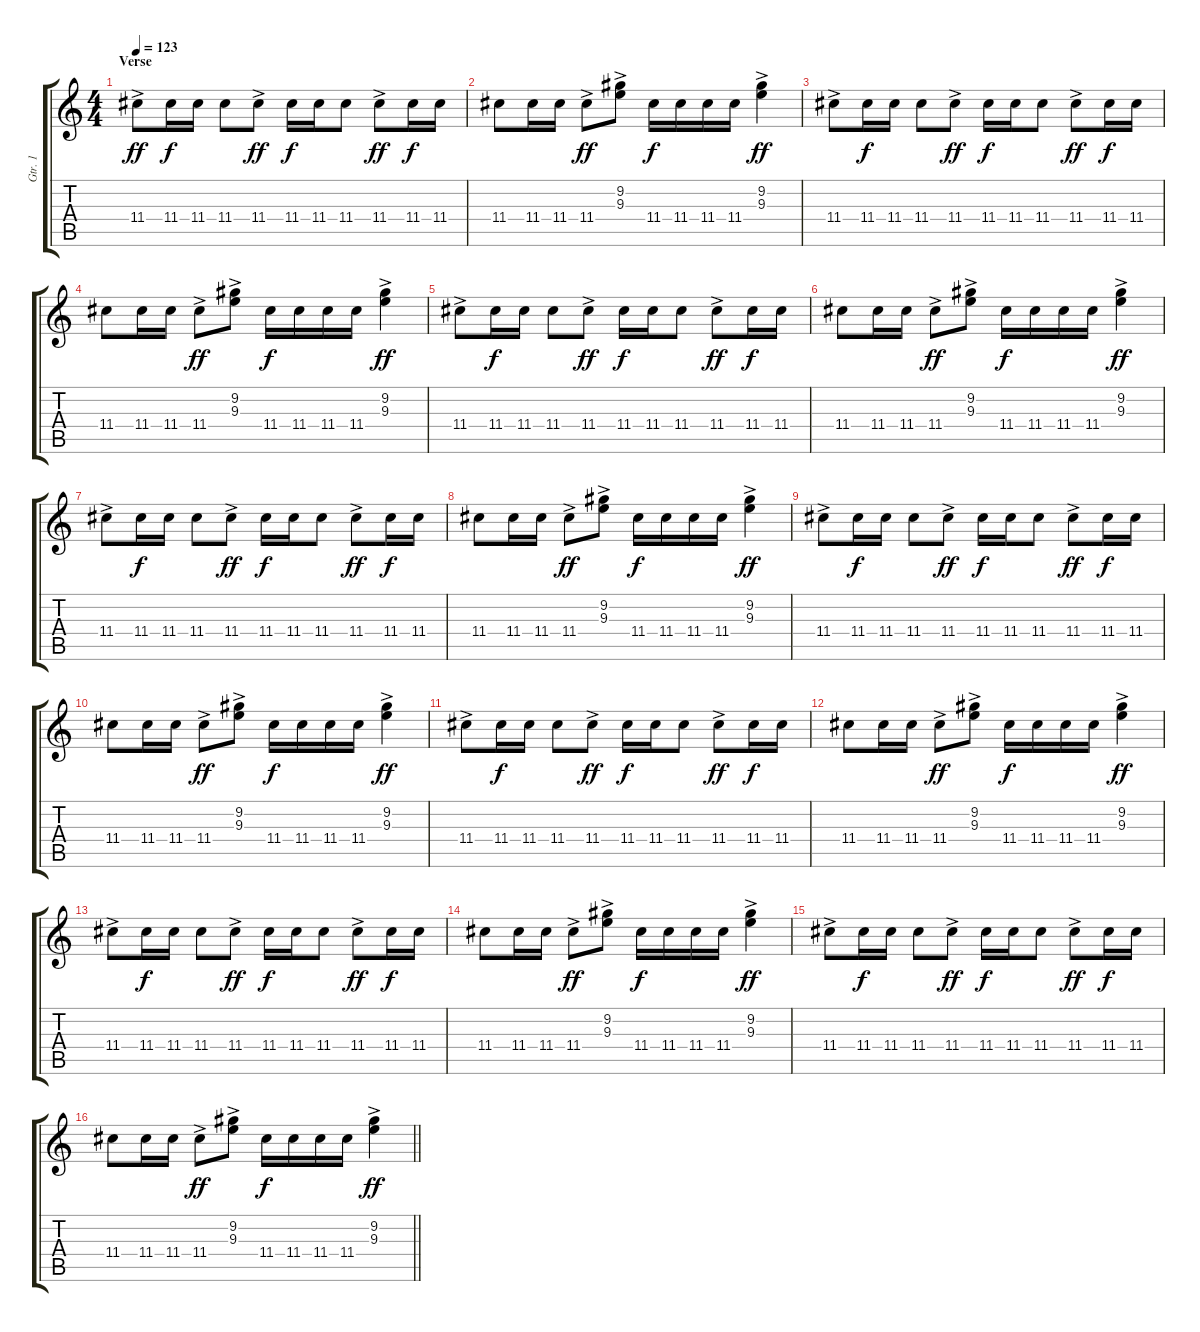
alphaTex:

\track ("Gtr. 1" "Gtr. 1") {instrument electricguitarjazz}
\staff {score tabs}
\tuning (E4 B3 G3 D3 A2 E2) {hide}
\ts (4 4)
\section ("" "Verse")
\tempo 123
\clef g2
\ks c
11.4{ac}.8{dy ff} 11.4.16{dy f} 11.4.16 11.4.8 11.4{ac}.8{dy ff} 11.4.16{dy f} 11.4.16 11.4.8 11.4{ac}.8{dy ff} 11.4.16{dy f} 11.4.16 |
11.4.8 11.4.16 11.4.16 11.4{ac}.8{dy ff} (9.2{ac} 9.3{ac}).8 11.4.16{dy f} 11.4.16 11.4.16 11.4.16 (9.2{ac} 9.3{ac}).4{dy ff} |
11.4{ac}.8 11.4.16{dy f} 11.4.16 11.4.8 11.4{ac}.8{dy ff} 11.4.16{dy f} 11.4.16 11.4.8 11.4{ac}.8{dy ff} 11.4.16{dy f} 11.4.16 |
11.4.8 11.4.16 11.4.16 11.4{ac}.8{dy ff} (9.2{ac} 9.3{ac}).8 11.4.16{dy f} 11.4.16 11.4.16 11.4.16 (9.2{ac} 9.3{ac}).4{dy ff} |
11.4{ac}.8 11.4.16{dy f} 11.4.16 11.4.8 11.4{ac}.8{dy ff} 11.4.16{dy f} 11.4.16 11.4.8 11.4{ac}.8{dy ff} 11.4.16{dy f} 11.4.16 |
11.4.8 11.4.16 11.4.16 11.4{ac}.8{dy ff} (9.2{ac} 9.3{ac}).8 11.4.16{dy f} 11.4.16 11.4.16 11.4.16 (9.2{ac} 9.3{ac}).4{dy ff} |
11.4{ac}.8 11.4.16{dy f} 11.4.16 11.4.8 11.4{ac}.8{dy ff} 11.4.16{dy f} 11.4.16 11.4.8 11.4{ac}.8{dy ff} 11.4.16{dy f} 11.4.16 |
11.4.8 11.4.16 11.4.16 11.4{ac}.8{dy ff} (9.2{ac} 9.3{ac}).8 11.4.16{dy f} 11.4.16 11.4.16 11.4.16 (9.2{ac} 9.3{ac}).4{dy ff} |
11.4{ac}.8 11.4.16{dy f} 11.4.16 11.4.8 11.4{ac}.8{dy ff} 11.4.16{dy f} 11.4.16 11.4.8 11.4{ac}.8{dy ff} 11.4.16{dy f} 11.4.16 |
11.4.8 11.4.16 11.4.16 11.4{ac}.8{dy ff} (9.2{ac} 9.3{ac}).8 11.4.16{dy f} 11.4.16 11.4.16 11.4.16 (9.2{ac} 9.3{ac}).4{dy ff} |
11.4{ac}.8 11.4.16{dy f} 11.4.16 11.4.8 11.4{ac}.8{dy ff} 11.4.16{dy f} 11.4.16 11.4.8 11.4{ac}.8{dy ff} 11.4.16{dy f} 11.4.16 |
11.4.8 11.4.16 11.4.16 11.4{ac}.8{dy ff} (9.2{ac} 9.3{ac}).8 11.4.16{dy f} 11.4.16 11.4.16 11.4.16 (9.2{ac} 9.3{ac}).4{dy ff} |
11.4{ac}.8 11.4.16{dy f} 11.4.16 11.4.8 11.4{ac}.8{dy ff} 11.4.16{dy f} 11.4.16 11.4.8 11.4{ac}.8{dy ff} 11.4.16{dy f} 11.4.16 |
11.4.8 11.4.16 11.4.16 11.4{ac}.8{dy ff} (9.2{ac} 9.3{ac}).8 11.4.16{dy f} 11.4.16 11.4.16 11.4.16 (9.2{ac} 9.3{ac}).4{dy ff} |
11.4{ac}.8 11.4.16{dy f} 11.4.16 11.4.8 11.4{ac}.8{dy ff} 11.4.16{dy f} 11.4.16 11.4.8 11.4{ac}.8{dy ff} 11.4.16{dy f} 11.4.16 |
\barLineRight lightlight
11.4.8 11.4.16 11.4.16 11.4{ac}.8{dy ff} (9.2{ac} 9.3{ac}).8 11.4.16{dy f} 11.4.16 11.4.16 11.4.16 (9.2{ac} 9.3{ac}).4{dy ff}
